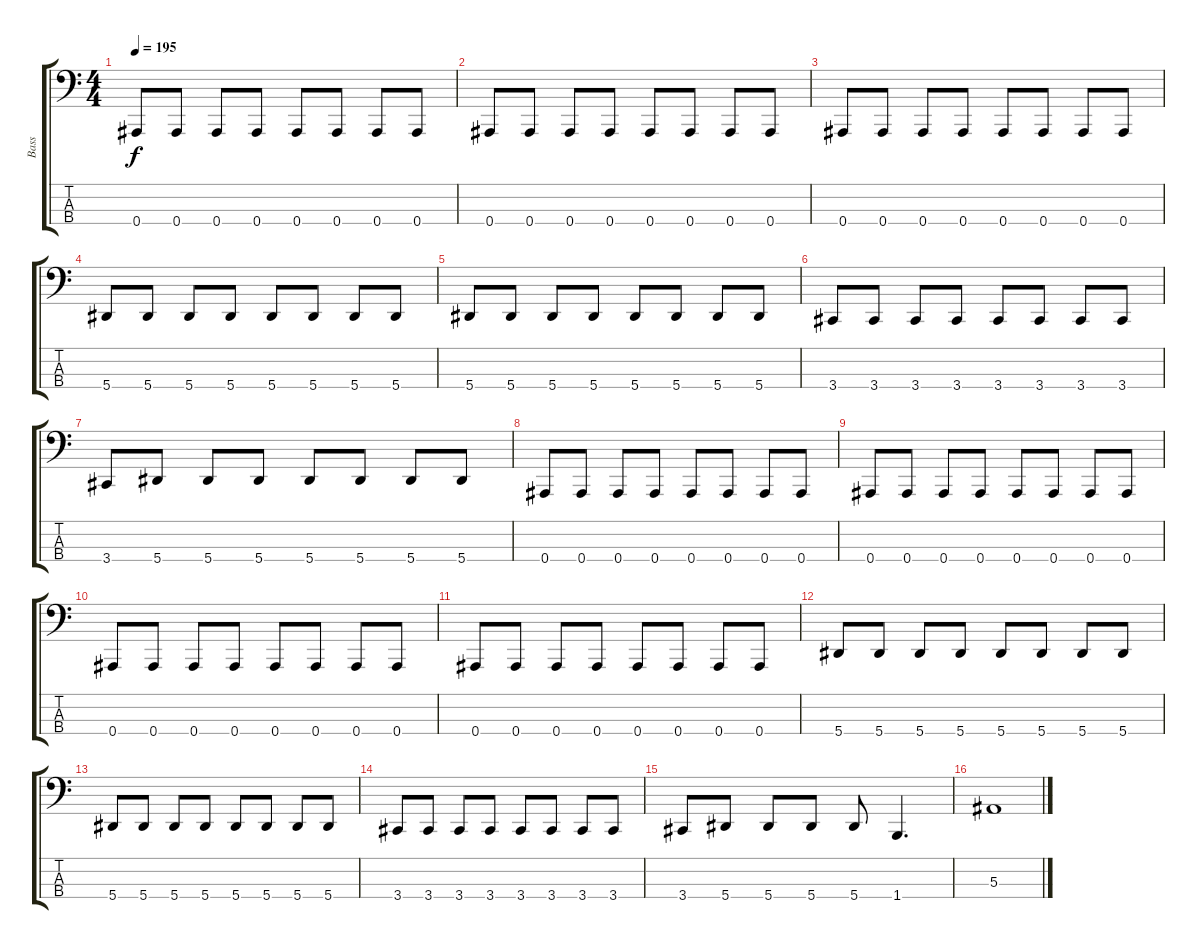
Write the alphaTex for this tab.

\track ("Bass" "Bass") {instrument electricbassfinger}
\staff {score tabs}
\tuning (Eb2 Bb1 F1 Bb0) {hide}
\ts (4 4)
\tempo 195
\clef f4
\ks c
0.4.8{dy f} 0.4.8 0.4.8 0.4.8 0.4.8 0.4.8 0.4.8 0.4.8 |
0.4.8 0.4.8 0.4.8 0.4.8 0.4.8 0.4.8 0.4.8 0.4.8 |
0.4.8 0.4.8 0.4.8 0.4.8 0.4.8 0.4.8 0.4.8 0.4.8 |
5.4.8 5.4.8 5.4.8 5.4.8 5.4.8 5.4.8 5.4.8 5.4.8 |
5.4.8 5.4.8 5.4.8 5.4.8 5.4.8 5.4.8 5.4.8 5.4.8 |
3.4.8 3.4.8 3.4.8 3.4.8 3.4.8 3.4.8 3.4.8 3.4.8 |
3.4.8 5.4.8 5.4.8 5.4.8 5.4.8 5.4.8 5.4.8 5.4.8 |
0.4.8 0.4.8 0.4.8 0.4.8 0.4.8 0.4.8 0.4.8 0.4.8 |
0.4.8 0.4.8 0.4.8 0.4.8 0.4.8 0.4.8 0.4.8 0.4.8 |
0.4.8 0.4.8 0.4.8 0.4.8 0.4.8 0.4.8 0.4.8 0.4.8 |
0.4.8 0.4.8 0.4.8 0.4.8 0.4.8 0.4.8 0.4.8 0.4.8 |
5.4.8 5.4.8 5.4.8 5.4.8 5.4.8 5.4.8 5.4.8 5.4.8 |
5.4.8 5.4.8 5.4.8 5.4.8 5.4.8 5.4.8 5.4.8 5.4.8 |
3.4.8 3.4.8 3.4.8 3.4.8 3.4.8 3.4.8 3.4.8 3.4.8 |
3.4.8 5.4.8 5.4.8 5.4.8 5.4.8 1.4.4{d} |
5.3.1
